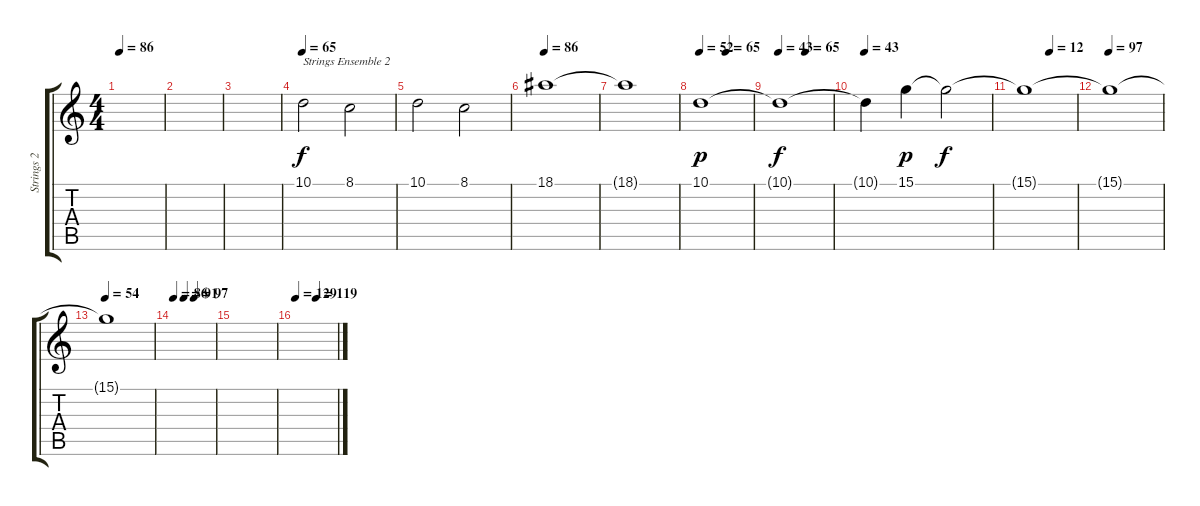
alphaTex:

\track ("Strings 2" "Strings 2") {instrument stringensemble2}
\staff {score tabs}
\tuning (E4 B3 G3 D3 A2 E2) {hide}
\ts (4 4)
\tempo 86
\clef g2
\ks c
|
|
|
\tempo 65
10.1.2{txt "Strings Ensemble 2" instrument stringensemble2} 8.1.2 |
10.1.2 8.1.2 |
\tempo 86
18.1.1 |
18.1{t}.1{dy f} |
\tempo 52
\tempo (65 0.5)
10.1.1{dy p} |
\tempo 43
\tempo (65 0.5)
10.1{t}.1{dy f} |
\tempo 43
10.1{t}.4 15.1.4{dy p} 15.1{t}.2{dy f} |
\tempo (12 0.5)
15.1{t}.1 |
\tempo 97
15.1{t}.1 |
\tempo 54
15.1{t}.1 |
\tempo 86
\tempo (91 0.25)
\tempo (97 0.5)
|
|
\tempo 129
\tempo (119 0.5)
